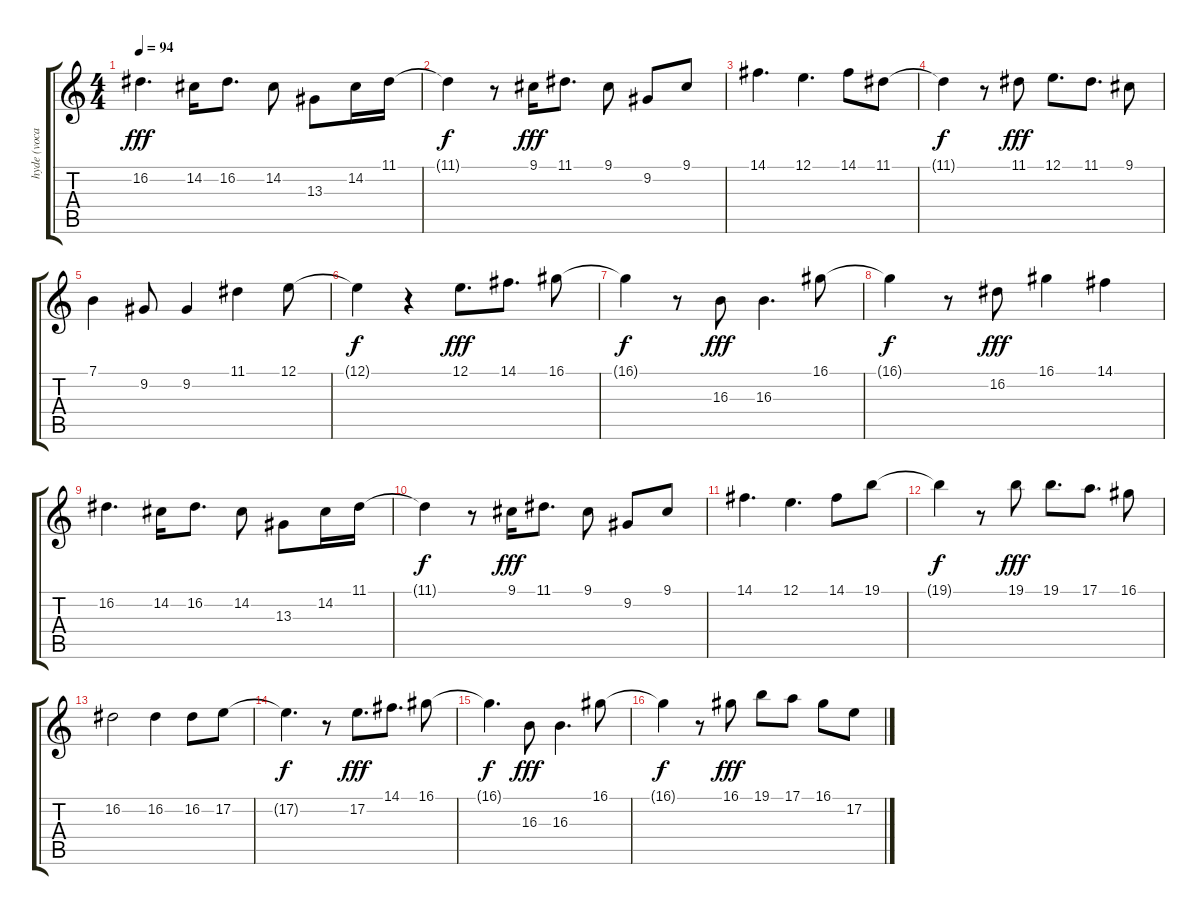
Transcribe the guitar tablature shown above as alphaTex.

\track ("hyde (vocal)" "hyde (voca") {instrument trombone}
\staff {score tabs}
\tuning (E4 B3 G3 D3 A2 E2) {hide}
\ts (4 4)
\tempo 94
\clef g2
\ks c
16.2.4{d dy fff} 14.2.16 16.2.8{d} 14.2.8 13.3.8 14.2.16 11.1.16 |
11.1{t}.4{dy f} r.8 9.1.16{dy fff} 11.1.8{d} 9.1.8 9.2.8 9.1.8 |
14.1.4{d} 12.1.4{d} 14.1.8 11.1.8 |
11.1{t}.4{dy f} r.8 11.1.8{dy fff} 12.1.8{d} 11.1.8{d} 9.1.8 |
7.1.4 9.2.8 9.2.4 11.1.4 12.1.8 |
12.1{t}.4{dy f} r.4 12.1.8{d dy fff} 14.1.8{d} 16.1.8 |
16.1{t}.4{dy f} r.8 16.3.8{dy fff} 16.3.4{d} 16.1.8 |
16.1{t}.4{dy f} r.8 16.2.8{dy fff} 16.1.4 14.1.4 |
16.2.4{d} 14.2.16 16.2.8{d} 14.2.8 13.3.8 14.2.16 11.1.16 |
11.1{t}.4{dy f} r.8 9.1.16{dy fff} 11.1.8{d} 9.1.8 9.2.8 9.1.8 |
14.1.4{d} 12.1.4{d} 14.1.8 19.1.8 |
19.1{t}.4{dy f} r.8 19.1.8{dy fff} 19.1.8{d} 17.1.8{d} 16.1.8 |
16.2.2 16.2.4 16.2.8 17.2.8 |
17.2{t}.4{d dy f} r.8 17.2.8{d dy fff} 14.1.8{d} 16.1.8 |
16.1{t}.4{d dy f} 16.3.8{dy fff} 16.3.4{d} 16.1.8 |
16.1{t}.4{dy f} r.8 16.1.8{dy fff} 19.1.8 17.1.8 16.1.8 17.2.8
